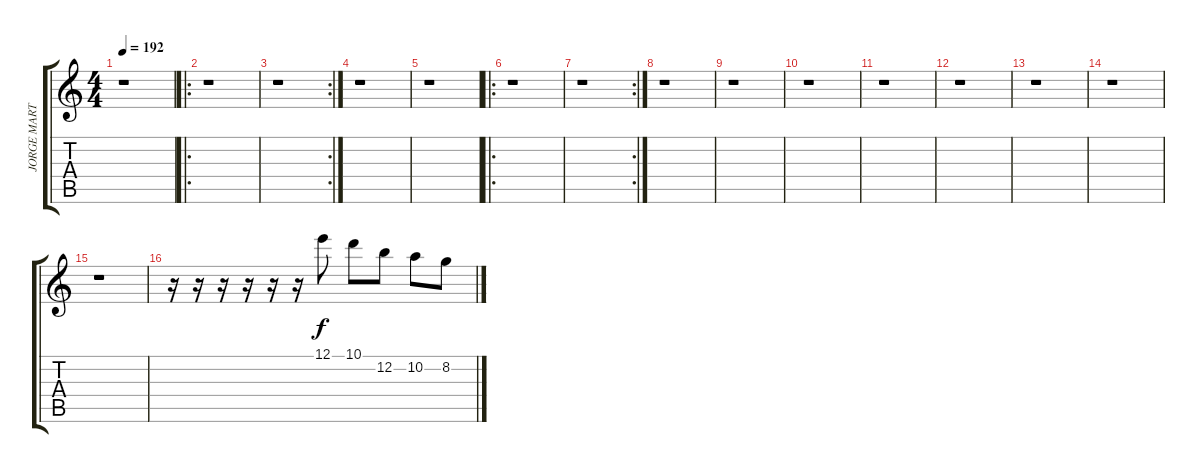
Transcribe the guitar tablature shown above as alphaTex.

\track ("JORGE MARTINEZ SOLO" "JORGE MART") {instrument guitarharmonics}
\staff {score tabs}
\tuning (E4 B3 G3 D3 A2 E2) {hide}
\ts (4 4)
\tempo 192
\clef g2
\ks c
r.1{dy f} |
\ro
r.1 |
\rc 2
r.1 |
r.1 |
r.1 |
\ro
r.1 |
\rc 2
r.1 |
r.1 |
r.1 |
r.1 |
r.1 |
r.1 |
r.1 |
r.1 |
r.1 |
r.16 r.16 r.16 r.16 r.16 r.16 12.1.8 10.1.8 12.2.8 10.2.8 8.2.8
